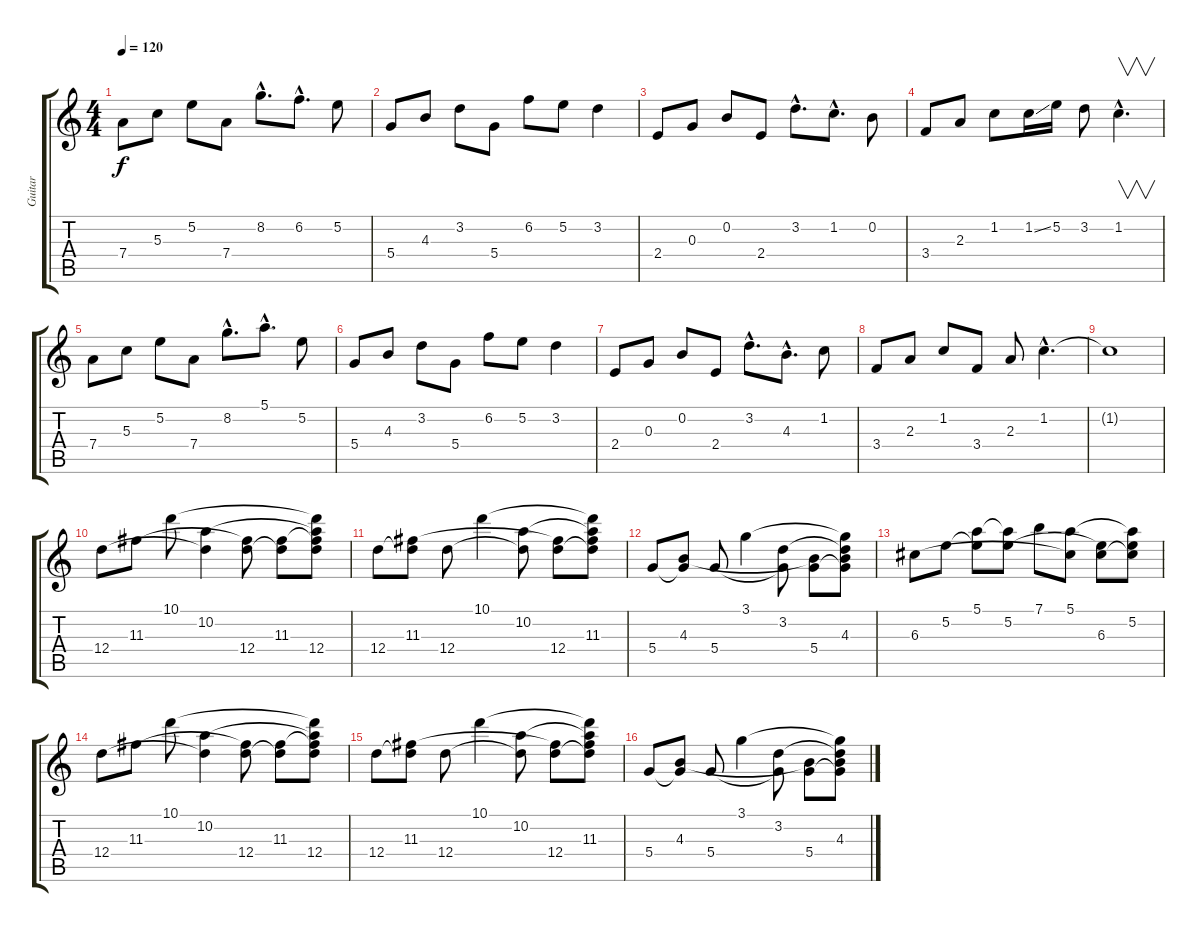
\track ("Guitar" "Guitar") {instrument electricguitarclean}
\staff {score tabs}
\tuning (E4 B3 G3 D3 A2 E2) {hide}
\ts (4 4)
\tempo 120
\clef g2
\ks c
7.4.8{dy f} 5.3.8 5.2.8 7.4.8 8.2{hac}.8{d} 6.2{hac}.8{d} 5.2.8 |
5.4.8 4.3.8 3.2.8 5.4.8 6.2.8 5.2.8 3.2.4 |
2.4.8 0.3.8 0.2.8 2.4.8 3.2{hac}.8{d} 1.2{hac}.8{d} 0.2.8 |
3.4.8 2.3.8 1.2.8 1.2{ss}.16 5.2.16 3.2.8 1.2{hac}.4{v d} |
7.4.8 5.3.8 5.2.8 7.4.8 8.2{hac}.8{d} 5.1{hac}.8{d} 5.2.8 |
5.4.8 4.3.8 3.2.8 5.4.8 6.2.8 5.2.8 3.2.4 |
2.4.8 0.3.8 0.2.8 2.4.8 3.2{hac}.8{d} 4.3{hac}.8{d} 1.2.8 |
3.4.8 2.3.8 1.2.8 3.4.8 2.3.8 1.2{hac}.4{d} |
1.2{t}.1 |
12.4.8 11.3.8 10.1.8 (10.2 12.4{t}).4 (11.3{t} 12.4).8 (11.3 12.4{t}).8 (10.1{t} 10.2{t} 11.3{t} 12.4).8 |
12.4.8 (11.3 12.4{t}).8 12.4.8 10.1.4 (10.2 12.4{t}).8 (11.3{t} 12.4).8 (10.1{t} 10.2{t} 11.3 12.4{t}).8 |
5.4.8 (4.3 5.4{t}).8 5.4.8 3.1.4 (3.2 5.4{t}).8 (4.3{t} 5.4).8 (3.1{t} 3.2{t} 4.3 5.4{t}).8 |
6.3.8 5.2.8 (5.1 5.2{t}).8 (5.1{t} 5.2).8 7.1.8 (5.1 6.3{t}).8 (5.2{t} 6.3).8 (5.1{t} 5.2 6.3{t}).8 |
12.4.8 11.3.8 10.1.8 (10.2 12.4{t}).4 (11.3{t} 12.4).8 (11.3 12.4{t}).8 (10.1{t} 10.2{t} 11.3{t} 12.4).8 |
12.4.8 (11.3 12.4{t}).8 12.4.8 10.1.4 (10.2 12.4{t}).8 (11.3{t} 12.4).8 (10.1{t} 10.2{t} 11.3 12.4{t}).8 |
5.4.8 (4.3 5.4{t}).8 5.4.8 3.1.4 (3.2 5.4{t}).8 (4.3{t} 5.4).8 (3.1{t} 3.2{t} 4.3 5.4{t}).8
